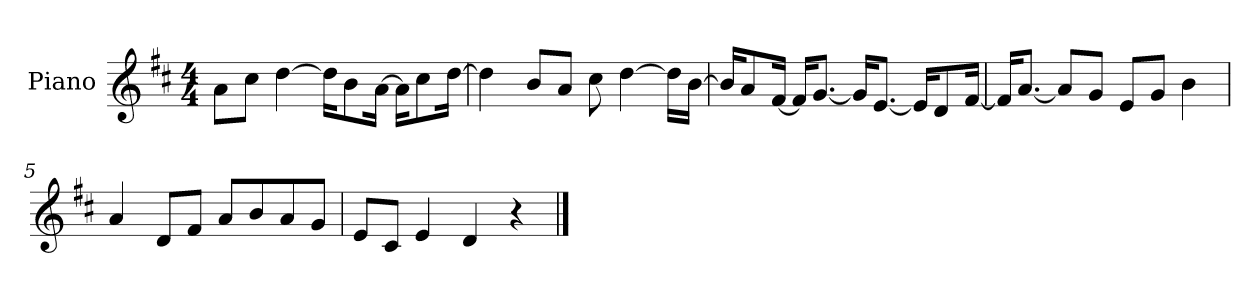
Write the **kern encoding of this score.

**kern
*part1
*staff1
*I"Piano
*I'P-no
*clefG2
*k[f#c#]
*M4/4
*MM90
=1
8a\L
8cc#\J
[4dd\
16dd\KL]
8b\
[16a\Jk
16a\KL]
8cc#\
[16dd\Jk
=2
4dd\]
8b/L
8a/J
8cc#\
[4dd\
16dd\LL]
[16b\JJ
=3
16b/KL]
8a/
[16f#/Jk
16f#/KL]
[8.g/J
16g/KL]
[8.e/J
16e/KL]
8d/
[16f#/Jk
=4
16f#/KL]
[8.a/J
8a/L]
8g/J
8e/L
8g/J
4b\
!!LO:LB:g=z
=5
4a/
8d/L
8f#/J
8a/L
8b/
8a/
8g/J
=6
8e/L
8c#/J
4e/
4d/
4r
==
*-
